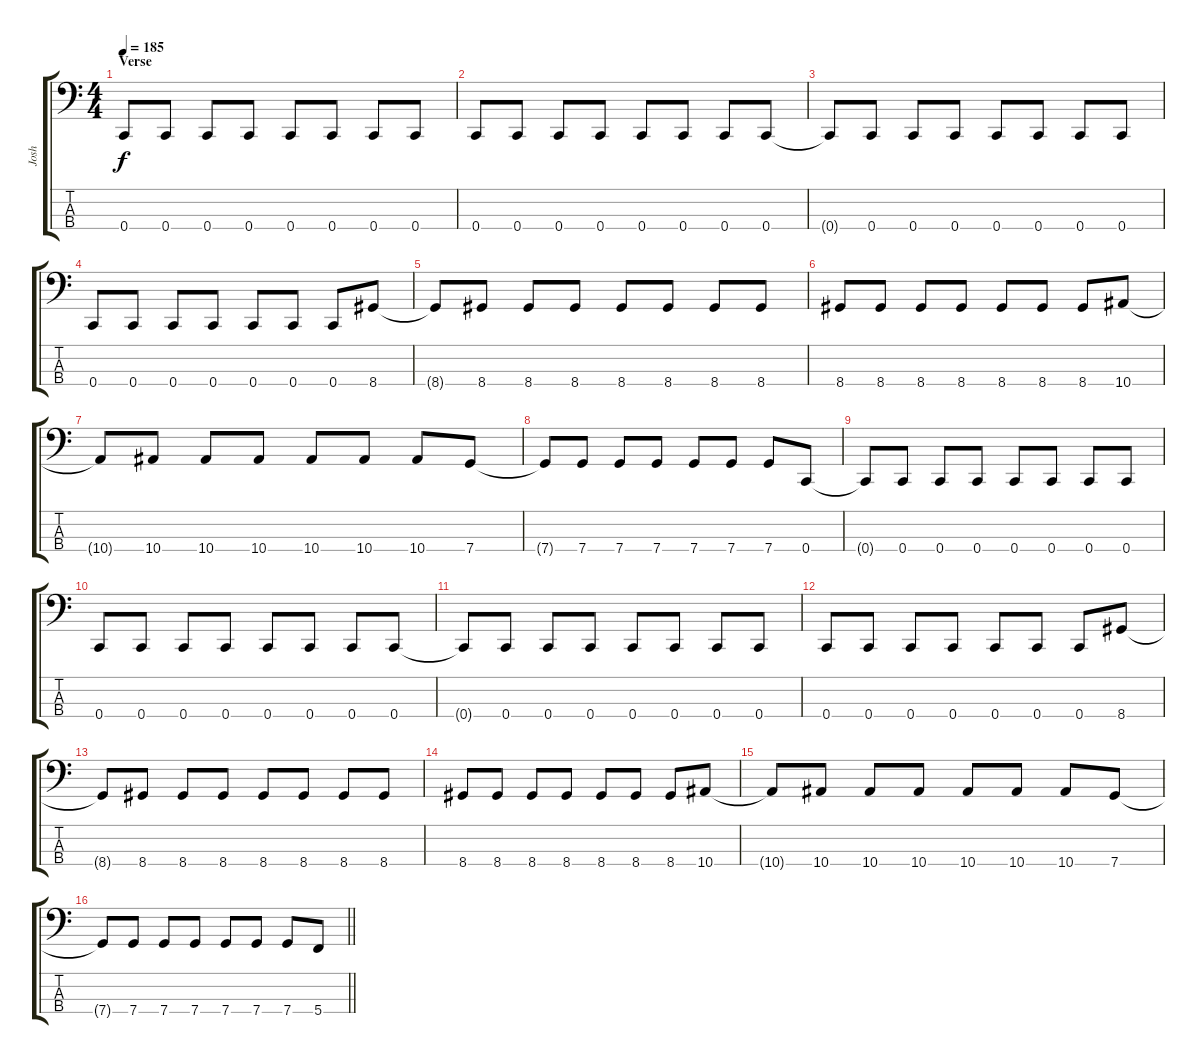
\track ("Josh" "Josh") {instrument electricbasspick}
\staff {score tabs}
\tuning (F2 C2 G1 C1) {hide}
\ts (4 4)
\section ("" "Verse")
\tempo 185
\clef f4
\ks c
0.4.8{dy f} 0.4.8 0.4.8 0.4.8 0.4.8 0.4.8 0.4.8 0.4.8 |
0.4.8 0.4.8 0.4.8 0.4.8 0.4.8 0.4.8 0.4.8 0.4.8 |
0.4{t}.8 0.4.8 0.4.8 0.4.8 0.4.8 0.4.8 0.4.8 0.4.8 |
0.4.8 0.4.8 0.4.8 0.4.8 0.4.8 0.4.8 0.4.8 8.4.8 |
8.4{t}.8 8.4.8 8.4.8 8.4.8 8.4.8 8.4.8 8.4.8 8.4.8 |
8.4.8 8.4.8 8.4.8 8.4.8 8.4.8 8.4.8 8.4.8 10.4.8 |
10.4{t}.8 10.4.8 10.4.8 10.4.8 10.4.8 10.4.8 10.4.8 7.4.8 |
7.4{t}.8 7.4.8 7.4.8 7.4.8 7.4.8 7.4.8 7.4.8 0.4.8 |
0.4{t}.8 0.4.8 0.4.8 0.4.8 0.4.8 0.4.8 0.4.8 0.4.8 |
0.4.8 0.4.8 0.4.8 0.4.8 0.4.8 0.4.8 0.4.8 0.4.8 |
0.4{t}.8 0.4.8 0.4.8 0.4.8 0.4.8 0.4.8 0.4.8 0.4.8 |
0.4.8 0.4.8 0.4.8 0.4.8 0.4.8 0.4.8 0.4.8 8.4.8 |
8.4{t}.8 8.4.8 8.4.8 8.4.8 8.4.8 8.4.8 8.4.8 8.4.8 |
8.4.8 8.4.8 8.4.8 8.4.8 8.4.8 8.4.8 8.4.8 10.4.8 |
10.4{t}.8 10.4.8 10.4.8 10.4.8 10.4.8 10.4.8 10.4.8 7.4.8 |
\barLineRight lightlight
7.4{t}.8 7.4.8 7.4.8 7.4.8 7.4.8 7.4.8 7.4.8 5.4.8
